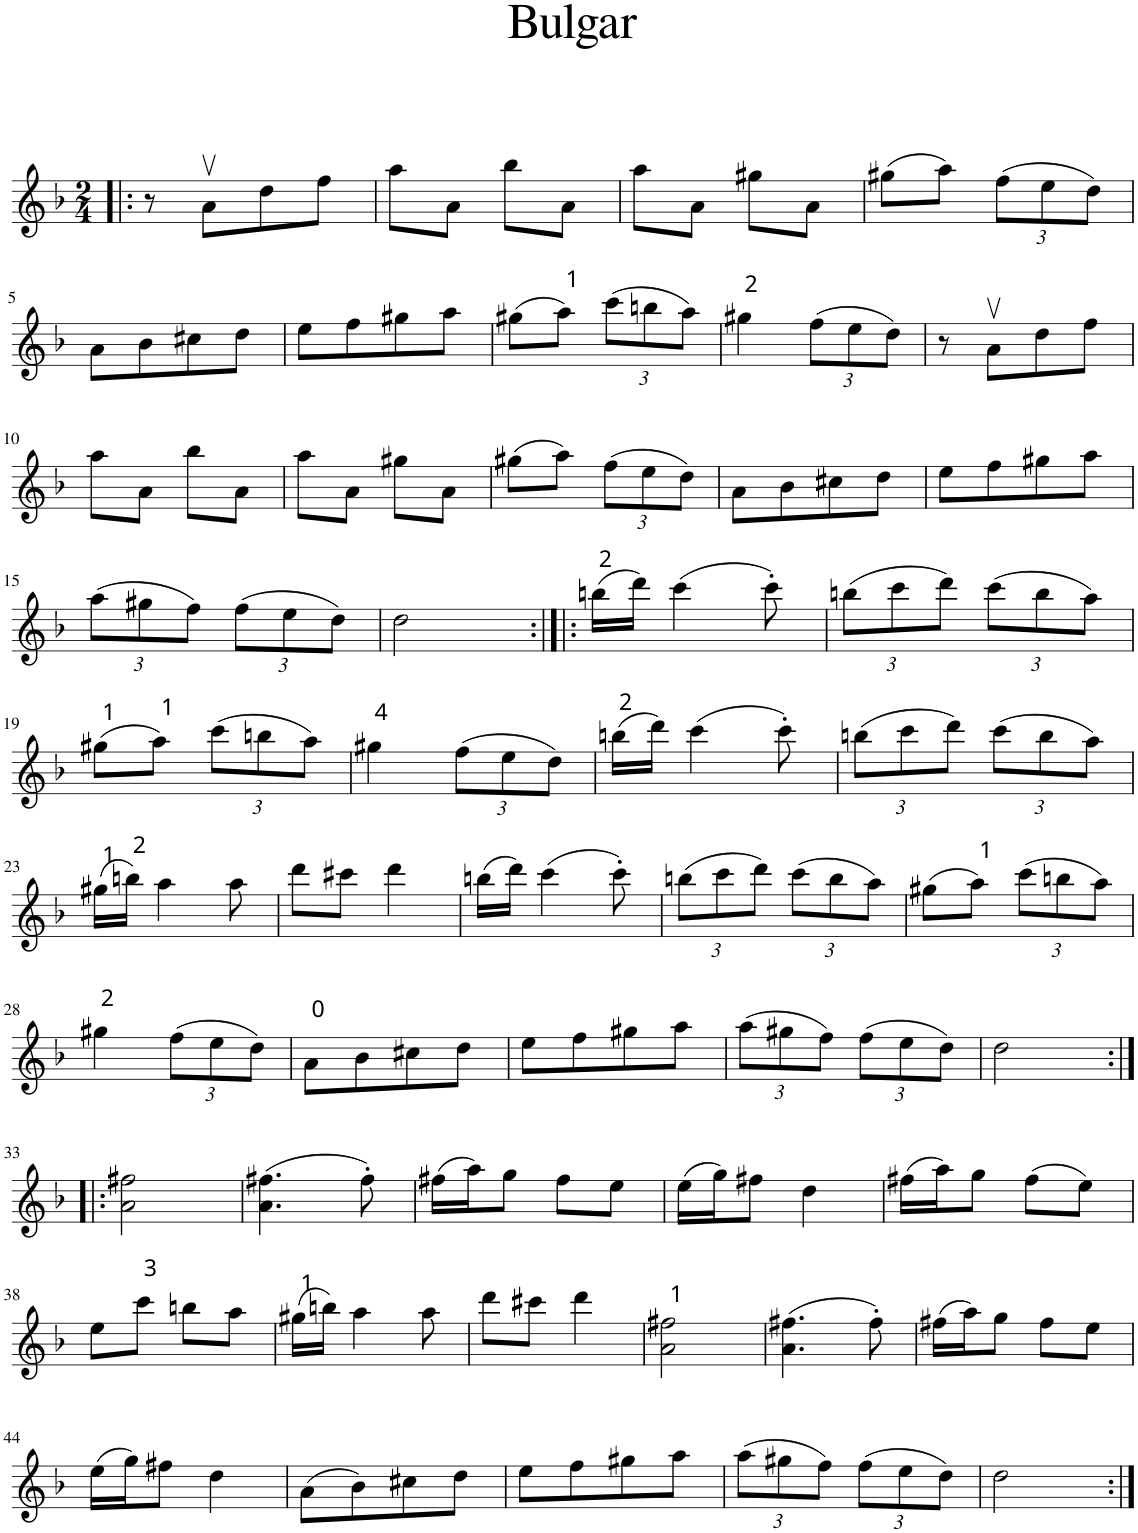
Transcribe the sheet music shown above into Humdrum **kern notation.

**kern
*part1
*staff1
*I"Violin
*I'Vln.
*clefG2
*k[b-]
*d:
*M2/4
=1!|:
8r
8av\L
8dd\
8ff\J
=2
8aa\L
8a\J
8bb-\L
8a\J
=3
8aa\L
8a\J
8gg#X\L
8a\J
=4
(8gg#X\L
8aa\J)
*Xbrackettup
(12ff\L
12ee\
12dd\J)
!!LO:LB:g=z
=5
8a\L
8b-\
8cc#X\
8dd\J
=6
8ee\L
8ff\
8gg#X\
8aa\J
=7
(8gg#X\L
8aa\J)
(12ccc\L
12bbn\
12aa\J)
=8
4gg#X\
(12ff\L
12ee\
12dd\J)
=9
8r
8av\L
8dd\
8ff\J
!!LO:LB:g=z
=10
8aa\L
8a\J
8bb-\L
8a\J
=11
8aa\L
8a\J
8gg#X\L
8a\J
=12
(8gg#X\L
8aa\J)
(12ff\L
12ee\
12dd\J)
=13
8a\L
8b-\
8cc#X\
8dd\J
=14
8ee\L
8ff\
8gg#X\
8aa\J
!!LO:LB:g=z
=15
(12aa\L
12gg#X\
12ff\J)
(12ff\L
12ee\
12dd\J)
=16
2dd\
=17:|!|:
(16bbn\LL
16ddd\JJ)
(4ccc\
8ccc'\)
=18
(12bbn\L
12ccc\
12ddd\J)
(12ccc\L
12bb\
12aa\J)
!!LO:LB:g=z
=19
(8gg#X\L
8aa\J)
(12ccc\L
12bbn\
12aa\J)
=20
4gg#X\
(12ff\L
12ee\
12dd\J)
=21
(16bbn\LL
16ddd\JJ)
(4ccc\
8ccc'\)
=22
(12bbn\L
12ccc\
12ddd\J)
(12ccc\L
12bb\
12aa\J)
!!LO:LB:g=z
=23
(16gg#X\LL
16bbn\JJ)
4aa\
8aa\
=24
8ddd\L
8ccc#X\J
4ddd\
=25
(16bbn\LL
16ddd\JJ)
(4ccc\
8ccc'\)
=26
(12bbn\L
12ccc\
12ddd\J)
(12ccc\L
12bb\
12aa\J)
=27
(8gg#X\L
8aa\J)
(12ccc\L
12bbn\
12aa\J)
!!LO:LB:g=z
=28
4gg#X\
(12ff\L
12ee\
12dd\J)
=29
8a\L
8b-\
8cc#X\
8dd\J
=30
8ee\L
8ff\
8gg#X\
8aa\J
=31
(12aa\L
12gg#X\
12ff\J)
(12ff\L
12ee\
12dd\J)
=32
2dd\
!!LO:LB:g=z
=33:|!|:
2a\ 2ff#X\
=34
(4.a\ 4.ff#X\
8ff#'\)
=35
(16ff#X\LL
16aa\J)
8gg\J
8ff#\L
8ee\J
=36
(16ee\LL
16gg\J)
8ff#X\J
4dd\
=37
(16ff#X\LL
16aa\J)
8gg\J
(8ff#\L
8ee\J)
!!LO:LB:g=z
=38
8ee\L
8ccc\J
8bbn\L
8aa\J
=39
(16gg#X\LL
16bbn\JJ)
4aa\
8aa\
=40
8ddd\L
8ccc#X\J
4ddd\
=41
2a\ 2ff#X\
=42
(4.a\ 4.ff#X\
8ff#'\)
=43
(16ff#X\LL
16aa\J)
8gg\J
8ff#\L
8ee\J
!!LO:LB:g=z
=44
(16ee\LL
16gg\J)
8ff#X\J
4dd\
=45
(8a\L
8b-\)
8cc#X\
8dd\J
=46
8ee\L
8ff\
8gg#X\
8aa\J
=47
(12aa\L
12gg#X\
12ff\J)
(12ff\L
12ee\
12dd\J)
=48
2dd\
=:|!
*-
